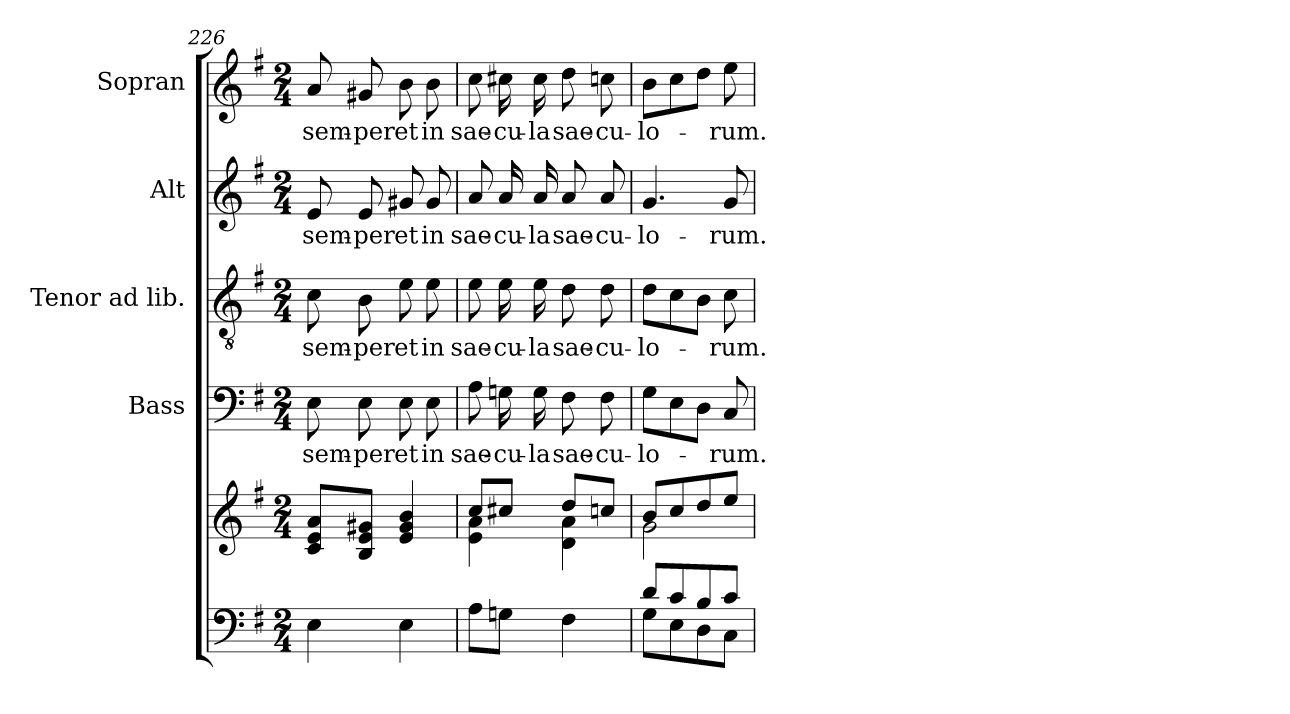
**kern	**kern	**kern	**text	**kern	**text	**kern	**text	**kern	**text
*part5	*part5	*part4	*part4	*part3	*part3	*part2	*part2	*part1	*part1
*staff6	*staff5	*staff4	*staff4	*staff3	*staff3	*staff2	*staff2	*staff1	*staff1
*	*	*I"Bass	*	*I"Tenor ad lib.	*	*I"Alt	*	*I"Sopran	*
*	*	*I'B.	*	*I'T.	*	*I'A.	*	*I'S.	*
*clefF4	*clefG2	*clefF4	*	*clefGv2	*	*clefG2	*	*clefG2	*
*k[f#]	*k[f#]	*k[f#]	*	*k[f#]	*	*k[f#]	*	*k[f#]	*
*G:	*G:	*G:	*	*G:	*	*G:	*	*G:	*
*M2/4	*M2/4	*M2/4	*	*M2/4	*	*M2/4	*	*M2/4	*
=226	=226	=226	=226	=226	=226	=226	=226	=226	=226
!	!	!	!LO:LY:b	!	!LO:LY:b	!	!LO:LY:b	!	!LO:LY:b
4E\	8c/ 8e/ 8a/L	8E\	sem-	8c\	sem-	8e/	sem-	8a/	sem-
!	!	!	!LO:LY:b	!	!LO:LY:b	!	!LO:LY:b	!	!LO:LY:b
.	8B/ 8e/ 8g#X/J	8E\	-per	8B\	-per	8e/	-per	8g#X/	-per
!	!	!	!LO:LY:b	!	!LO:LY:b	!	!LO:LY:b	!	!LO:LY:b
4E\	4e/ 4g#/ 4b/	8E\	et	8e\	et	8g#X/	et	8b\	et
!	!	!	!LO:LY:b	!	!LO:LY:b	!	!LO:LY:b	!	!LO:LY:b
.	.	8E\	in	8e\	in	8g#/	in	8b\	in
=227	=227	=227	=227	=227	=227	=227	=227	=227	=227
*	*^	*	*	*	*	*	*	*	*
!	!	!	!	!LO:LY:b	!	!LO:LY:b	!	!LO:LY:b	!	!LO:LY:b
8A\L	8cc/L	4e\ 4a\	8A\	sae-	8e\	sae-	8a/	sae-	8cc\	sae-
!	!	!	!	!LO:LY:b	!	!LO:LY:b	!	!LO:LY:b	!	!LO:LY:b
8Gn\J	8cc#X/J	.	16Gn\	-cu-	16e\	-cu-	16a/	-cu-	16cc#X\	-cu-
!	!	!	!	!LO:LY:b	!	!LO:LY:b	!	!LO:LY:b	!	!LO:LY:b
.	.	.	16G\	-la	16e\	-la	16a/	-la	16cc#\	-la
!	!	!	!	!LO:LY:b	!	!LO:LY:b	!	!LO:LY:b	!	!LO:LY:b
4F#\	8dd/L	4d\ 4a\	8F#\	sae-	8d\	sae-	8a/	sae-	8dd\	sae-
!	!	!	!	!LO:LY:b	!	!LO:LY:b	!	!LO:LY:b	!	!LO:LY:b
.	8ccn/J	.	8F#\	-cu-	8d\	-cu-	8a/	-cu-	8ccn\	-cu-
=228	=228	=228	=228	=228	=228	=228	=228	=228	=228	=228
*^	*	*	*	*	*	*	*	*	*	*
!	!	!	!	!	!LO:LY:b	!	!LO:LY:b	!	!LO:LY:b	!	!LO:LY:b
8d/L	8G\L	8b/L	2g\	8G\L	-lo-	8d\L	-lo-	4.g/	-lo-	8b\L	-lo-
8c/	8E\	8cc/	.	8E\	.	8c\	.	.	.	8cc\	.
8B/	8D\	8dd/	.	8D\J	.	8B\J	.	.	.	8dd\J	.
!	!	!	!	!	!LO:LY:b	!	!LO:LY:b	!	!LO:LY:b	!	!LO:LY:b
8c/J	8C\J	8ee/J	.	8C/	-rum.	8c\	-rum.	8g/	-rum.	8ee\	-rum.
*v	*v	*	*	*	*	*	*	*	*	*	*
*	*v	*v	*	*	*	*	*	*	*	*
=	=	=	=	=	=	=	=	=	=
*-	*-	*-	*-	*-	*-	*-	*-	*-	*-
